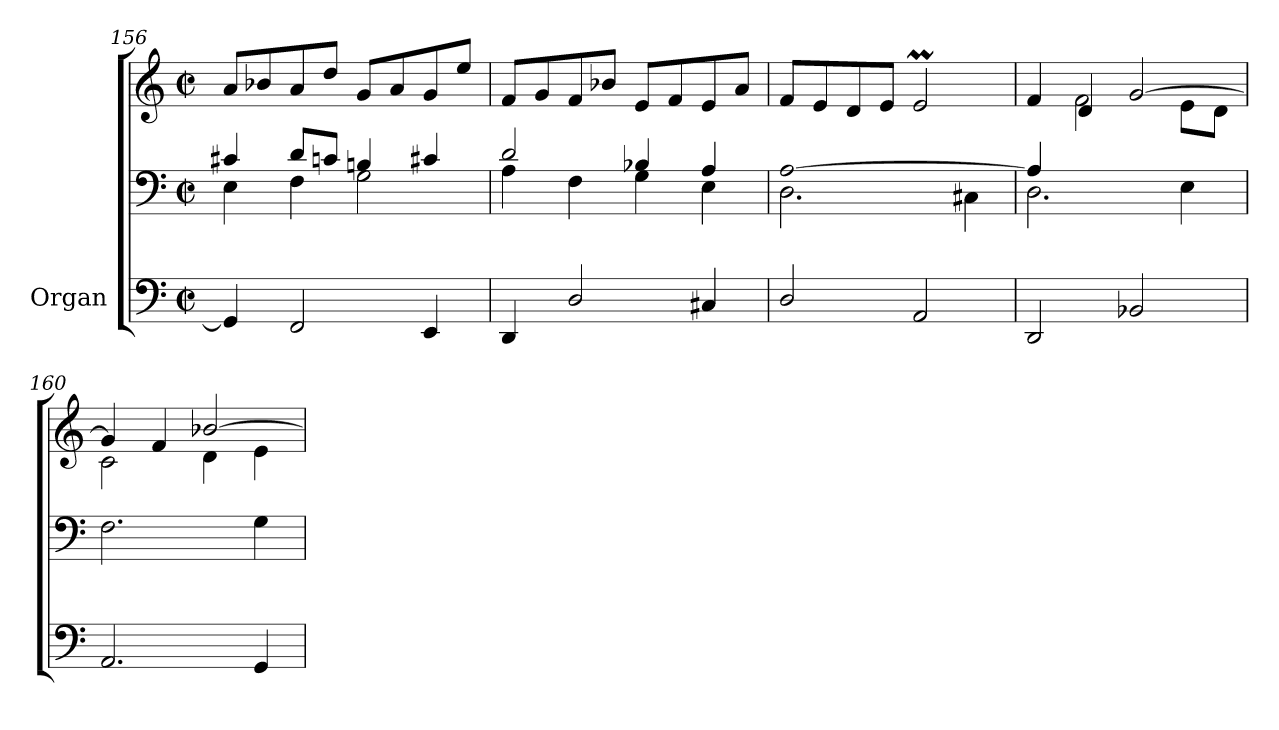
**kern	**kern	**kern
*part1	*part1	*part1
*staff3	*staff2	*staff1
*I"Organ	*	*
*clefF4	*clefF4	*clefG2
*k[]	*k[]	*k[]
*M2/2	*M2/2	*M2/2
*met(c|)	*met(c|)	*met(c|)
=156	=156	=156
*	*^	*
4GG/]	4c#X/	4E\	8a/L
.	.	.	8b-X/
2FF/	8d/L	4F\	8a/
.	8cn/J	.	8dd/J
.	4Bn/	2G\	8g/L
.	.	.	8a/
4EE/	4c#X/	.	8g/
.	.	.	8ee/J
=157	=157	=157	=157
4DD/	2d/	4A\	8f/L
.	.	.	8g/
2D/	.	4F\	8f/
.	.	.	8b-X/J
.	4B-X/	4G\	8e/L
.	.	.	8f/
4C#X/	4A/	4E\	8e/
.	.	.	8a/J
=158	=158	=158	=158
!	!LO:N:head=open	!	!
2D/	[1A	2.D\	8f/L
.	.	.	8e/
.	.	.	8d/
.	.	.	8e/J
2AA/	.	.	2em/
.	.	4C#X\	.
!!LO:PB:g=z
=159	=159	=159	=159
*	*	*	*^
2DD/	4A/]	2.D\	4f/	4ryy
.	2ryy	.	4d/	2f\
2BB-X/	.	.	[2g/	.
.	4E\	4ryy	.	8e\L
.	.	.	.	8d\J
*	*v	*v	*	*
=160	=160	=160	=160
2.AA/	2.F\	4g/]	2c\
.	.	4f/	.
.	.	[2b-X/	4d\
4GG/	4G\	.	4e\
*	*	*v	*v
=	=	=
*-	*-	*-
